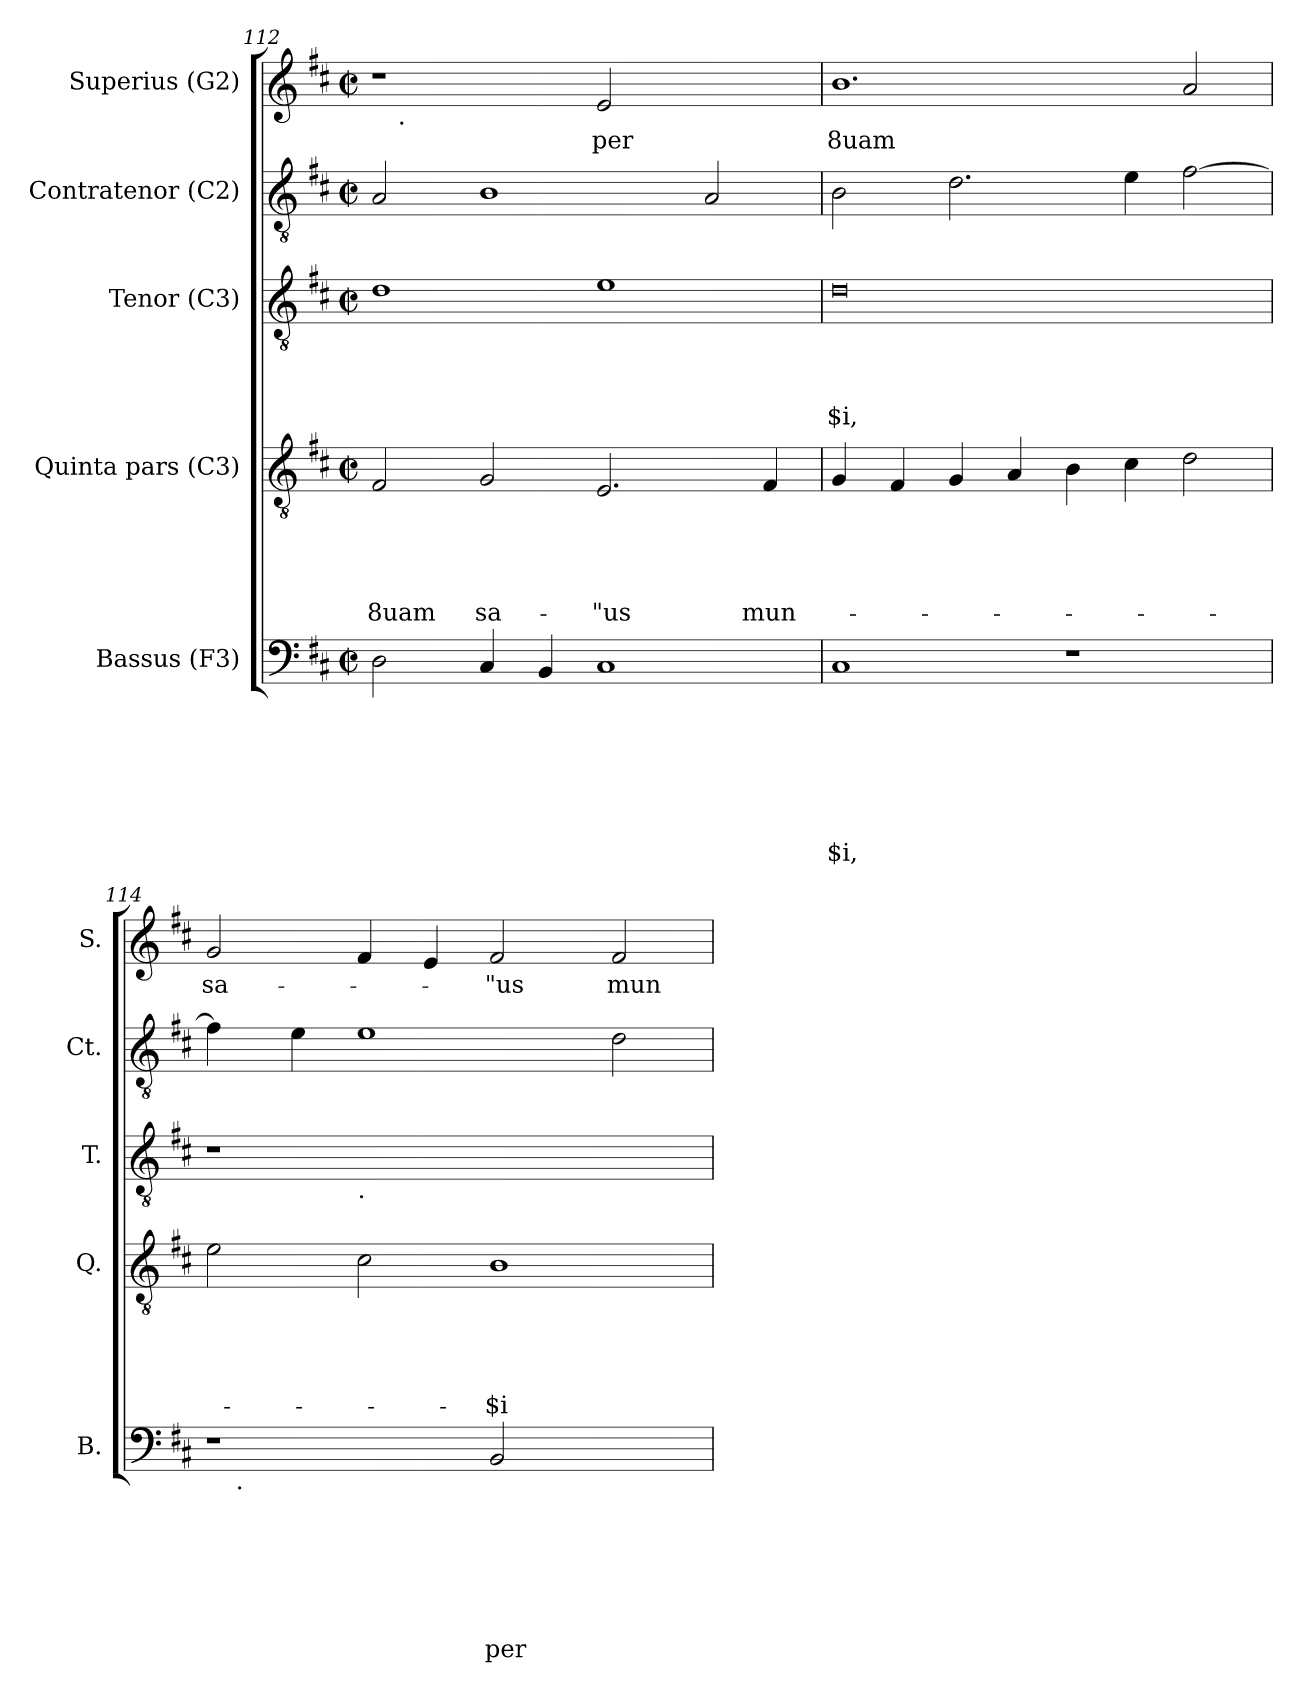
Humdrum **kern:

**kern	**text	**text	**text	**text	**text	**text	**text	**kern	**text	**text	**text	**text	**text	**kern	**text	**text	**text	**text	**kern	**kern	**text
*part5	*part5	*part5	*part5	*part5	*part5	*part5	*part5	*part4	*part4	*part4	*part4	*part4	*part4	*part3	*part3	*part3	*part3	*part3	*part2	*part1	*part1
*staff5	*staff5	*staff5	*staff5	*staff5	*staff5	*staff5	*staff5	*staff4	*staff4	*staff4	*staff4	*staff4	*staff4	*staff3	*staff3	*staff3	*staff3	*staff3	*staff2	*staff1	*staff1
*I"Bassus (F3)	*	*	*	*	*	*	*	*I"Quinta pars (C3)	*	*	*	*	*	*I"Tenor (C3)	*	*	*	*	*I"Contratenor (C2)	*I"Superius (G2)	*
*I'B.	*	*	*	*	*	*	*	*I'Q.	*	*	*	*	*	*I'T.	*	*	*	*	*I'Ct.	*I'S.	*
*clefF4	*	*	*	*	*	*	*	*clefGv2	*	*	*	*	*	*clefGv2	*	*	*	*	*clefGv2	*clefG2	*
*k[f#c#]	*	*	*	*	*	*	*	*k[f#c#]	*	*	*	*	*	*k[f#c#]	*	*	*	*	*k[f#c#]	*k[f#c#]	*
*D:	*	*	*	*	*	*	*	*D:	*	*	*	*	*	*D:	*	*	*	*	*D:	*D:	*
*M2/2	*	*	*	*	*	*	*	*M2/2	*	*	*	*	*	*M2/2	*	*	*	*	*M2/2	*M2/2	*
*met(c|)	*	*	*	*	*	*	*	*met(c|)	*	*	*	*	*	*met(c|)	*	*	*	*	*met(c|)	*met(c|)	*
=112	=112	=112	=112	=112	=112	=112	=112	=112	=112	=112	=112	=112	=112	=112	=112	=112	=112	=112	=112	=112	=112
!	!	!	!	!	!	!	!	!	!	!	!	!	!LO:LY:b	!	!	!	!	!	!	!	!
*	*	*	*	*	*	*	*	*	*	*	*	*	*	*	*	*	*	*	*	*^	*
2D\	.	.	.	.	.	.	.	2F#/	.	.	.	.	8uam	1d	.	.	.	.	2A/	1r	16ryy	.
!	!	!	!	!	!	!	!	!	!	!	!	!	!	!	!	!	!	!	!	!	!LO:TX:b:t=.	!
.	.	.	.	.	.	.	.	.	.	.	.	.	.	.	.	.	.	.	.	.	1ryy	.
!	!	!	!	!	!	!	!	!	!	!	!	!	!LO:LY:b	!	!	!	!	!	!	!	!	!
4C#/	.	.	.	.	.	.	.	2G/	.	.	.	.	sa-	.	.	.	.	.	1B	.	.	.
4BB/	.	.	.	.	.	.	.	.	.	.	.	.	.	.	.	.	.	.	.	.	.	.
!	!	!	!	!	!	!	!	!	!	!	!	!	!LO:LY:b	!	!	!	!	!	!	!	!	!LO:LY:b
1C#	.	.	.	.	.	.	.	2.E/	.	.	.	.	-"us	1e	.	.	.	.	.	2e/	.	per
.	.	.	.	.	.	.	.	.	.	.	.	.	.	.	.	.	.	.	.	.	2...ryy	.
.	.	.	.	.	.	.	.	.	.	.	.	.	.	.	.	.	.	.	2A/	2ryy	.	.
!	!	!	!	!	!	!	!	!	!	!	!	!	!LO:LY:b	!	!	!	!	!	!	!	!	!
.	.	.	.	.	.	.	.	4F#/	.	.	.	.	mun-	.	.	.	.	.	.	.	.	.
=113	=113	=113	=113	=113	=113	=113	=113	=113	=113	=113	=113	=113	=113	=113	=113	=113	=113	=113	=113	=113	=113	=113
!	!	!	!	!	!	!	!LO:LY:b	!	!	!	!	!	!	!	!	!	!	!LO:LY:b	!	!	!	!LO:LY:b
*	*	*	*	*	*	*	*	*	*	*	*	*	*	*	*	*	*	*	*	*v	*v	*
1C#	.	.	.	.	.	.	-$i,	4G/	.	.	.	.	.	0d	.	.	.	-$i,	2B\	1.b	8uam
.	.	.	.	.	.	.	.	4F#/	.	.	.	.	.	.	.	.	.	.	.	.	.
.	.	.	.	.	.	.	.	4G/	.	.	.	.	.	.	.	.	.	.	2.d\	.	.
.	.	.	.	.	.	.	.	4A/	.	.	.	.	.	.	.	.	.	.	.	.	.
1r	.	.	.	.	.	.	.	4B\	.	.	.	.	.	.	.	.	.	.	.	.	.
.	.	.	.	.	.	.	.	4c#\	.	.	.	.	.	.	.	.	.	.	4e\	.	.
.	.	.	.	.	.	.	.	2d\	.	.	.	.	.	.	.	.	.	.	[>2f#\	2a/	.
!!LO:PB:g=z
=114	=114	=114	=114	=114	=114	=114	=114	=114	=114	=114	=114	=114	=114	=114	=114	=114	=114	=114	=114	=114	=114
!	!	!	!	!	!	!	!	!	!	!	!	!	!	!	!	!	!	!	!	!	!LO:LY:b
*^	*	*	*	*	*	*	*	*	*	*	*	*	*	*^	*	*	*	*	*	*	*
1r	16ryy	.	.	.	.	.	.	.	2e\	.	.	.	.	.	1r	2ryy	.	.	.	.	4f#\]	2g/	sa-
!	!LO:TX:b:t=.	!	!	!	!	!	!	!	!	!	!	!	!	!	!	!	!	!	!	!	!	!	!
.	1ryy	.	.	.	.	.	.	.	.	.	.	.	.	.	.	.	.	.	.	.	.	.	.
.	.	.	.	.	.	.	.	.	.	.	.	.	.	.	.	.	.	.	.	.	4e\	.	.
!	!	!	!	!	!	!	!	!	!	!	!	!	!	!	!	!LO:TX:b:t=.	!	!	!	!	!	!	!
.	.	.	.	.	.	.	.	.	2c#\	.	.	.	.	.	.	1.ryy	.	.	.	.	1e	4f#/	.
.	.	.	.	.	.	.	.	.	.	.	.	.	.	.	.	.	.	.	.	.	.	4e/	.
!	!	!	!	!	!	!	!	!LO:LY:b	!	!	!	!	!	!LO:LY:b	!	!	!	!	!	!	!	!	!LO:LY:b
2BB/	.	.	.	.	.	.	.	per	1B	.	.	.	.	-$i	1ryy	.	.	.	.	.	.	2f#/	-"us
.	2...ryy	.	.	.	.	.	.	.	.	.	.	.	.	.	.	.	.	.	.	.	.	.	.
!	!	!	!	!	!	!	!	!	!	!	!	!	!	!	!	!	!	!	!	!	!	!	!LO:LY:b
2ryy	.	.	.	.	.	.	.	.	.	.	.	.	.	.	.	.	.	.	.	.	2d\	2f#/	mun-
*v	*v	*	*	*	*	*	*	*	*	*	*	*	*	*	*v	*v	*	*	*	*	*	*	*
=	=	=	=	=	=	=	=	=	=	=	=	=	=	=	=	=	=	=	=	=	=
*-	*-	*-	*-	*-	*-	*-	*-	*-	*-	*-	*-	*-	*-	*-	*-	*-	*-	*-	*-	*-	*-
